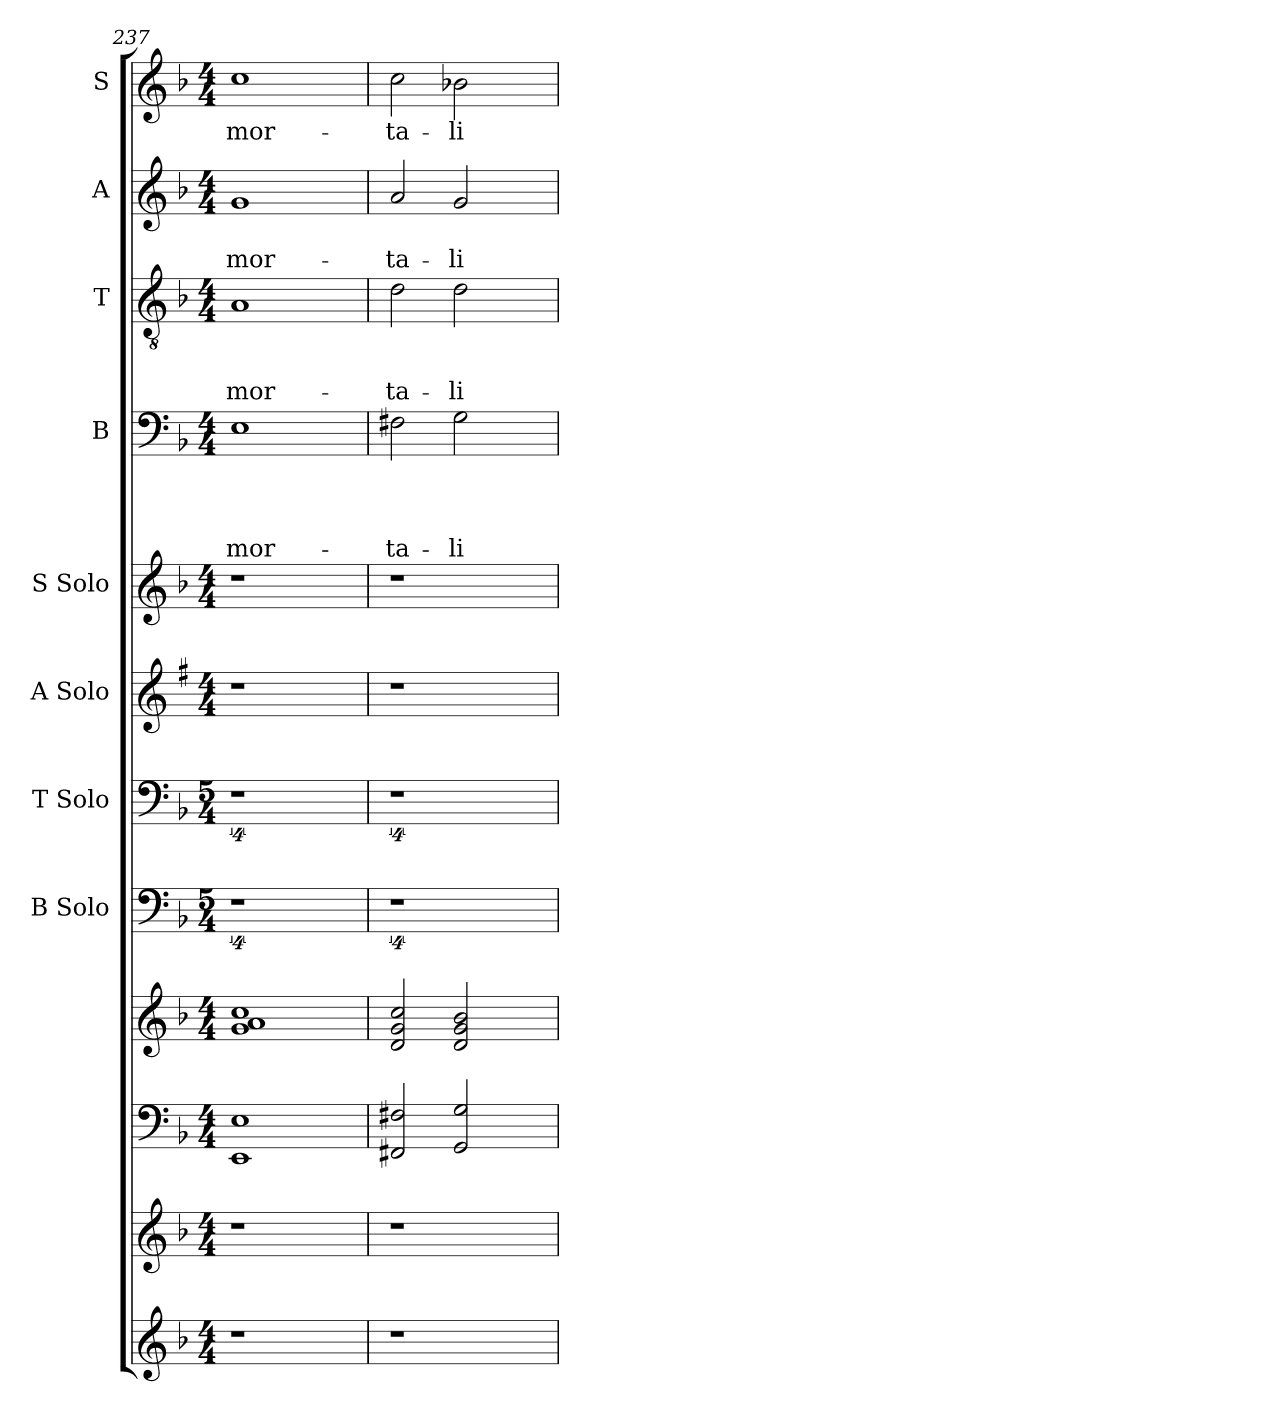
**kern	**kern	**kern	**kern	**kern	**kern	**kern	**kern	**kern	**text	**text	**text	**text	**kern	**text	**text	**text	**kern	**text	**text	**kern	**text
*part12	*part11	*part10	*part9	*part8	*part7	*part6	*part5	*part4	*part4	*part4	*part4	*part4	*part3	*part3	*part3	*part3	*part2	*part2	*part2	*part1	*part1
*staff12	*staff11	*staff10	*staff9	*staff8	*staff7	*staff6	*staff5	*staff4	*staff4	*staff4	*staff4	*staff4	*staff3	*staff3	*staff3	*staff3	*staff2	*staff2	*staff2	*staff1	*staff1
*	*	*	*	*I"B Solo	*I"T Solo	*I"A Solo	*I"S Solo	*I"B	*	*	*	*	*I"T	*	*	*	*I"A	*	*	*I"S	*
*clefG2	*clefG2	*clefF4	*clefG2	*clefF4	*clefF4	*clefG2	*clefG2	*clefF4	*	*	*	*	*clefGv2	*	*	*	*clefG2	*	*	*clefG2	*
*k[b-]	*k[b-]	*k[b-]	*k[b-]	*k[b-]	*k[b-]	*k[f#]	*k[b-]	*k[b-]	*	*	*	*	*k[b-]	*	*	*	*k[b-]	*	*	*k[b-]	*
*F:	*F:	*F:	*F:	*F:	*F:	*G:	*F:	*F:	*	*	*	*	*F:	*	*	*	*F:	*	*	*F:	*
*M4/4	*M4/4	*M4/4	*M4/4	*M5/4	*M5/4	*M4/4	*M4/4	*M4/4	*	*	*	*	*M4/4	*	*	*	*M4/4	*	*	*M4/4	*
=237	=237	=237	=237	=237	=237	=237	=237	=237	=237	=237	=237	=237	=237	=237	=237	=237	=237	=237	=237	=237	=237
!	!	!	!	!	!	!	!	!	!	!	!	!LO:LY:b	!	!	!	!LO:LY:b	!	!	!LO:LY:b	!	!LO:LY:b
1r	1r	1EE 1E	1g 1a 1cc	4%5r	4%5r	1r	1r	1E	.	.	.	-mor-	1A	.	.	-mor-	1g	.	-mor-	1cc	-mor-
4ryy	4ryy	4ryy	4ryy	.	.	4ryy	4ryy	4ryy	.	.	.	.	4ryy	.	.	.	4ryy	.	.	4ryy	.
=238	=238	=238	=238	=238	=238	=238	=238	=238	=238	=238	=238	=238	=238	=238	=238	=238	=238	=238	=238	=238	=238
!	!	!	!	!	!	!	!	!	!	!	!	!LO:LY:b	!	!	!	!LO:LY:b	!	!	!LO:LY:b	!	!LO:LY:b
1r	1r	2FF#X/ 2F#X/	2d/ 2g/ 2cc/	4%5r	4%5r	1r	1r	2F#X\	.	.	.	-ta-	2d\	.	.	-ta-	2a/	.	-ta-	2cc\	-ta-
!	!	!	!	!	!	!	!	!	!	!	!	!LO:LY:b	!	!	!	!LO:LY:b	!	!	!LO:LY:b	!	!LO:LY:b:rj
.	.	2GG/ 2G/	2d/ 2g/ 2b-/	.	.	.	.	2G\	.	.	.	-li-	2d\	.	.	-li-	2g/	.	-li-	2b-X\	-li-
4ryy	4ryy	4ryy	4ryy	.	.	4ryy	4ryy	4ryy	.	.	.	.	4ryy	.	.	.	4ryy	.	.	4ryy	.
=	=	=	=	=	=	=	=	=	=	=	=	=	=	=	=	=	=	=	=	=	=
*-	*-	*-	*-	*-	*-	*-	*-	*-	*-	*-	*-	*-	*-	*-	*-	*-	*-	*-	*-	*-	*-
